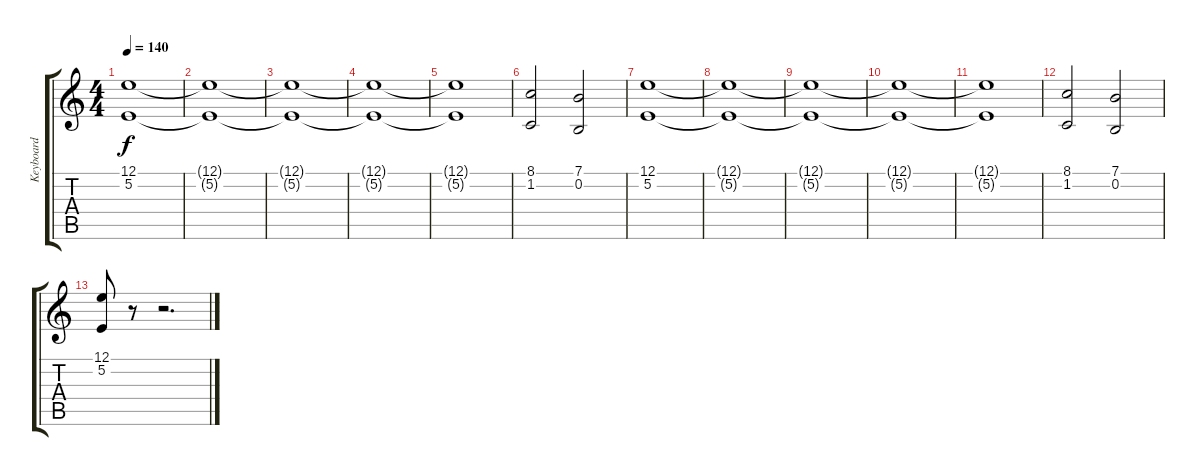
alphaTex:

\track ("Keyboard" "Keyboard") {instrument stringensemble1}
\staff {score tabs}
\tuning (E4 B3 G3 D3 A2 E2) {hide}
\ts (4 4)
\tempo 140
\tempo 120
\tempo 140
\clef g2
\ks c
(12.1 5.2).1{dy f instrument stringensemble1} |
(12.1{t} 5.2{t}).1 |
(12.1{t} 5.2{t}).1 |
(12.1{t} 5.2{t}).1 |
(12.1{t} 5.2{t}).1 |
(8.1 1.2).2 (7.1 0.2).2 |
(12.1 5.2).1 |
(12.1{t} 5.2{t}).1 |
(12.1{t} 5.2{t}).1 |
(12.1{t} 5.2{t}).1 |
(12.1{t} 5.2{t}).1 |
(8.1 1.2).2 (7.1 0.2).2 |
(12.1 5.2).8 r.8 r.2{d}
